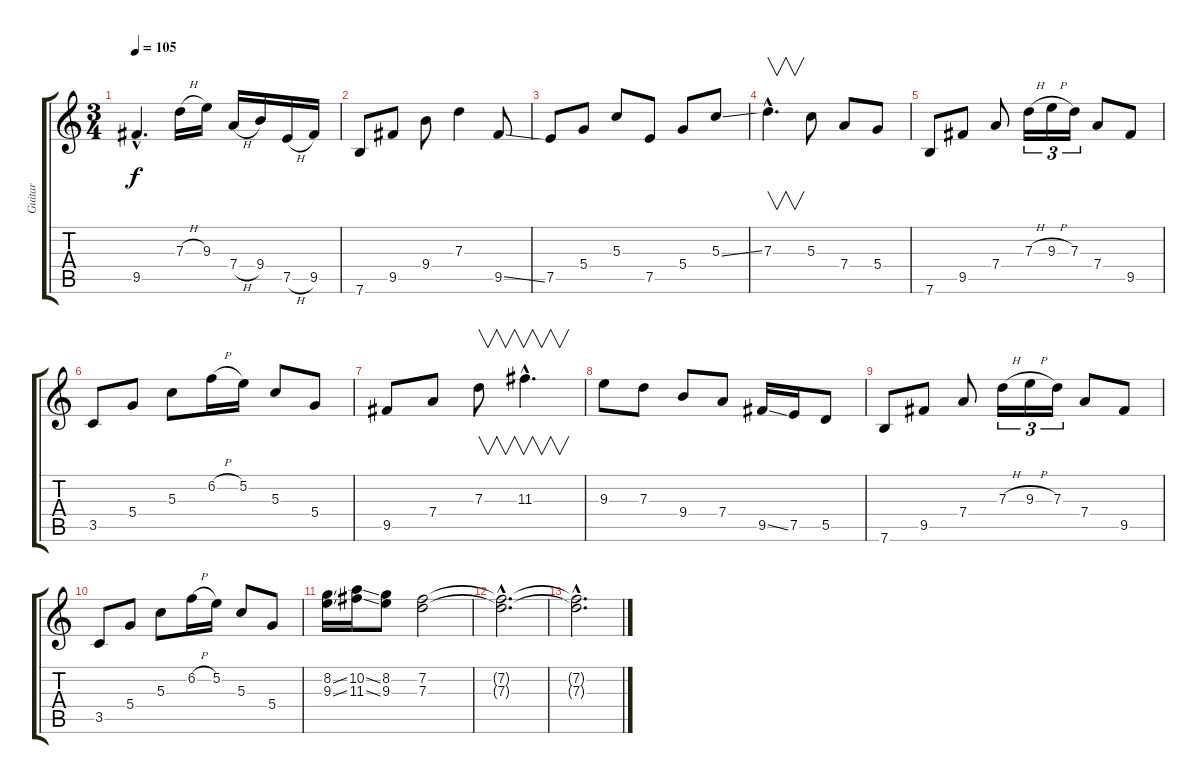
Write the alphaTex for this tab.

\track ("Guitar" "Guitar") {instrument overdrivenguitar}
\staff {score tabs}
\tuning (E4 B3 G3 D3 A2 E2) {hide}
\ts (3 4)
\tempo 105
\clef g2
\ks c
9.5{hac}.4{d dy f} 7.3{h}.16 9.3.16 7.4{h}.16 9.4.16 7.5{h}.16 9.5.16 |
7.6.8 9.5.8 9.4.8 7.3.4 9.5{ss}.8 |
7.5.8 5.4.8 5.3.8 7.5.8 5.4.8 5.3{ss}.8 |
7.3{hac}.4{v d} 5.3.8 7.4.8 5.4.8 |
7.6.8 9.5.8 7.4.8 7.3{h}.16{tu (3 2)} 9.3{h}.16{tu (3 2)} 7.3.16{tu (3 2)} 7.4.8 9.5.8 |
3.5.8 5.4.8 5.3.8 6.2{h}.16 5.2.16 5.3.8 5.4.8 |
9.5.8 7.4.8 7.3.8{v} 11.3{hac}.4{v d} |
9.3.8 7.3.8 9.4.8 7.4.8 9.5{ss}.16 7.5.16 5.5.8 |
7.6.8 9.5.8 7.4.8 7.3{h}.16{tu (3 2)} 9.3{h}.16{tu (3 2)} 7.3.16{tu (3 2)} 7.4.8 9.5.8 |
3.5.8 5.4.8 5.3.8 6.2{h}.16 5.2.16 5.3.8 5.4.8 |
(8.2{ss} 9.3{ss}).16 (10.2{ss} 11.3{ss}).16 (8.2 9.3).8 (7.2 7.3).2 |
(7.2{hac t} 7.3{hac t}).2{d} |
(7.2{hac t} 7.3{hac t}).2{d}
